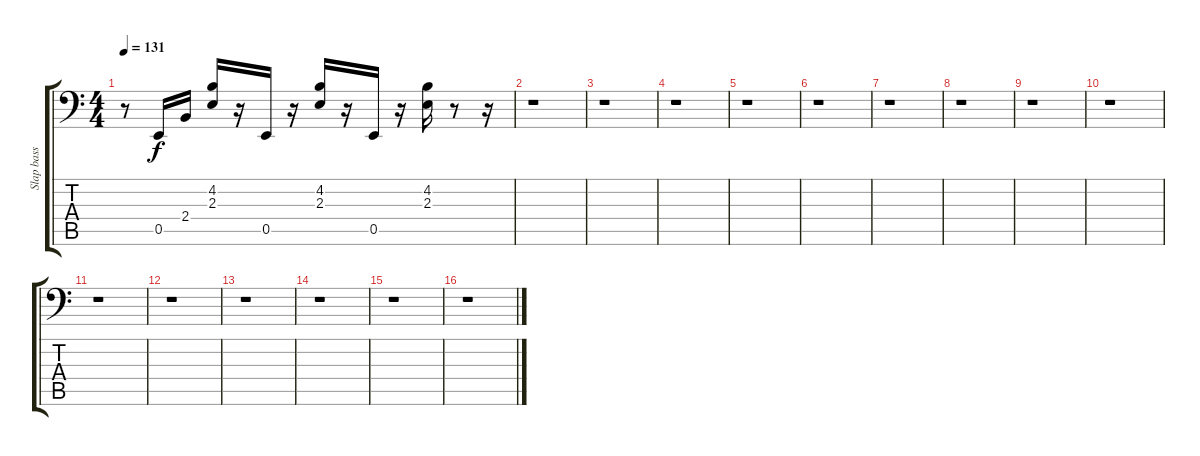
\track ("Slap bass" "Slap bass") {instrument slapbass1}
\staff {score tabs}
\tuning (C3 G2 D2 A1 E1 B0) {hide}
\ts (4 4)
\tempo 131
\clef f4
\ks c
r.8{dy f} 0.5.16 2.4.16 (4.2 2.3).16 r.16 0.5.16 r.16 (4.2 2.3).16 r.16 0.5.16 r.16 (4.2 2.3).16 r.8 r.16 |
r.1 |
r.1 |
r.1 |
r.1 |
r.1 |
r.1 |
r.1 |
r.1 |
r.1 |
r.1 |
r.1 |
r.1 |
r.1 |
r.1 |
r.1
